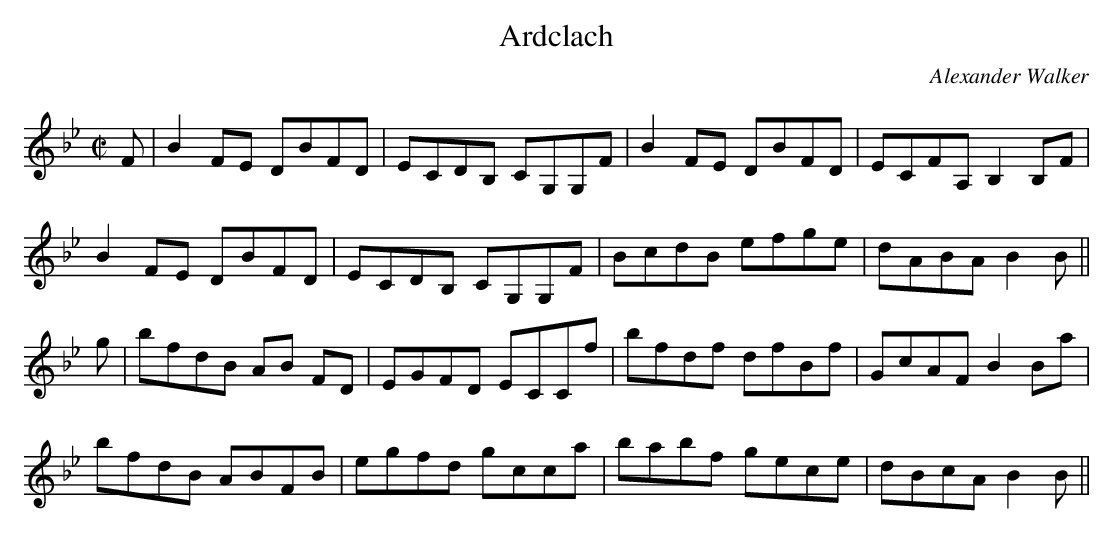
X:1
T:Ardclach
C:Alexander Walker
M:C|
L:1/8
K:Bb
F|B2 FE DBFD|ECDB, CG,G,F|B2 FE DBFD|ECFA, B,2B,F|
B2 FE DBFD|ECDB, CG,G,F|BcdB efge|dABA B2B||
g|bfdB AB FD|EGFD ECCf|bfdf dfBf|GcAF B2 Ba|
bfdB ABFB|egfd gcca|babf gece|dBcA B2B||
